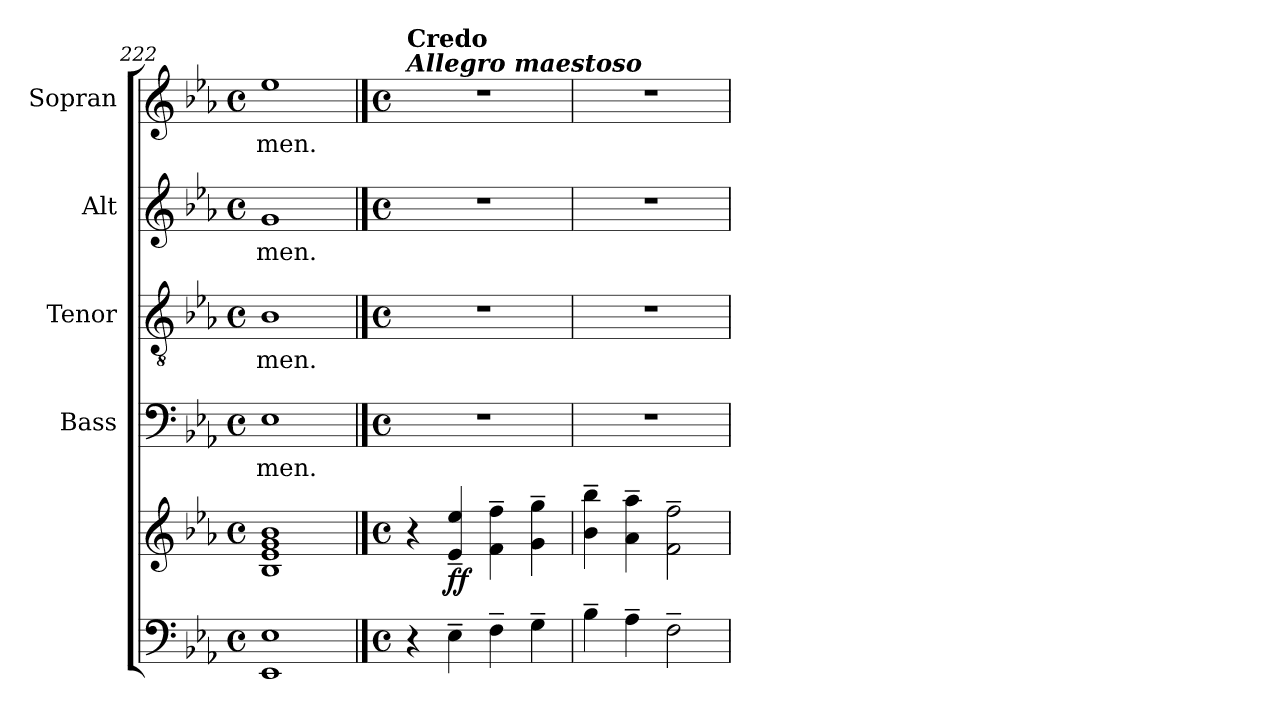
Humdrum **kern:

**kern	**kern	**dynam	**kern	**text	**kern	**text	**kern	**text	**kern	**text
*part5	*part5	*part5	*part4	*part4	*part3	*part3	*part2	*part2	*part1	*part1
*staff6	*staff5	*staff5/6	*staff4	*staff4	*staff3	*staff3	*staff2	*staff2	*staff1	*staff1
*	*	*	*I"Bass	*	*I"Tenor	*	*I"Alt	*	*I"Sopran	*
*	*	*	*I'B.	*	*I'T.	*	*I'A.	*	*I'S.	*
*clefF4	*clefG2	*	*clefF4	*	*clefGv2	*	*clefG2	*	*clefG2	*
*k[b-e-a-]	*k[b-e-a-]	*	*k[b-e-a-]	*	*k[b-e-a-]	*	*k[b-e-a-]	*	*k[b-e-a-]	*
*E-:	*E-:	*	*E-:	*	*E-:	*	*E-:	*	*E-:	*
*M4/4	*M4/4	*	*M4/4	*	*M4/4	*	*M4/4	*	*M4/4	*
*met(c)	*met(c)	*	*met(c)	*	*met(c)	*	*met(c)	*	*met(c)	*
=222	=222	=222	=222	=222	=222	=222	=222	=222	=222	=222
!	!	!	!	!LO:LY:b	!	!LO:LY:b	!	!LO:LY:b	!	!LO:LY:b
1EE- 1E-	1B- 1e- 1g 1b-	.	1E-	-men.	1B-	-men.	1g	-men.	1ee-	-men.
!!LO:PB:g=z
==223	==223	==223	==223	==223	==223	==223	==223	==223	==223	==223
*M4/4	*M4/4	*	*M4/4	*	*M4/4	*	*M4/4	*	*M4/4	*
*met(c)	*met(c)	*	*met(c)	*	*met(c)	*	*met(c)	*	*met(c)	*
!	!	!	!	!	!	!	!	!	!LO:TX:a:Bi:t=Allegro maestoso	!
!	!	!	!	!	!	!	!	!	!LO:TX:a:B:t=Credo	!
4r	4r	.	1r	.	1r	.	1r	.	1r	.
!	!	!LO:DY:b	!	!	!	!	!	!	!	!
4E-~>\	4e-/~< 4ee-/~<	ff	.	.	.	.	.	.	.	.
4F~>\	4f\~> 4ff\~>	.	.	.	.	.	.	.	.	.
4G~>\	4g\~> 4gg\~>	.	.	.	.	.	.	.	.	.
=224	=224	=224	=224	=224	=224	=224	=224	=224	=224	=224
4B-~>\	4b-\~> 4bb-\~>	.	1r	.	1r	.	1r	.	1r	.
4A-~>\	4a-\~> 4aa-\~>	.	.	.	.	.	.	.	.	.
2F~>\	2f\~> 2ff\~>	.	.	.	.	.	.	.	.	.
=	=	=	=	=	=	=	=	=	=	=
*-	*-	*-	*-	*-	*-	*-	*-	*-	*-	*-
